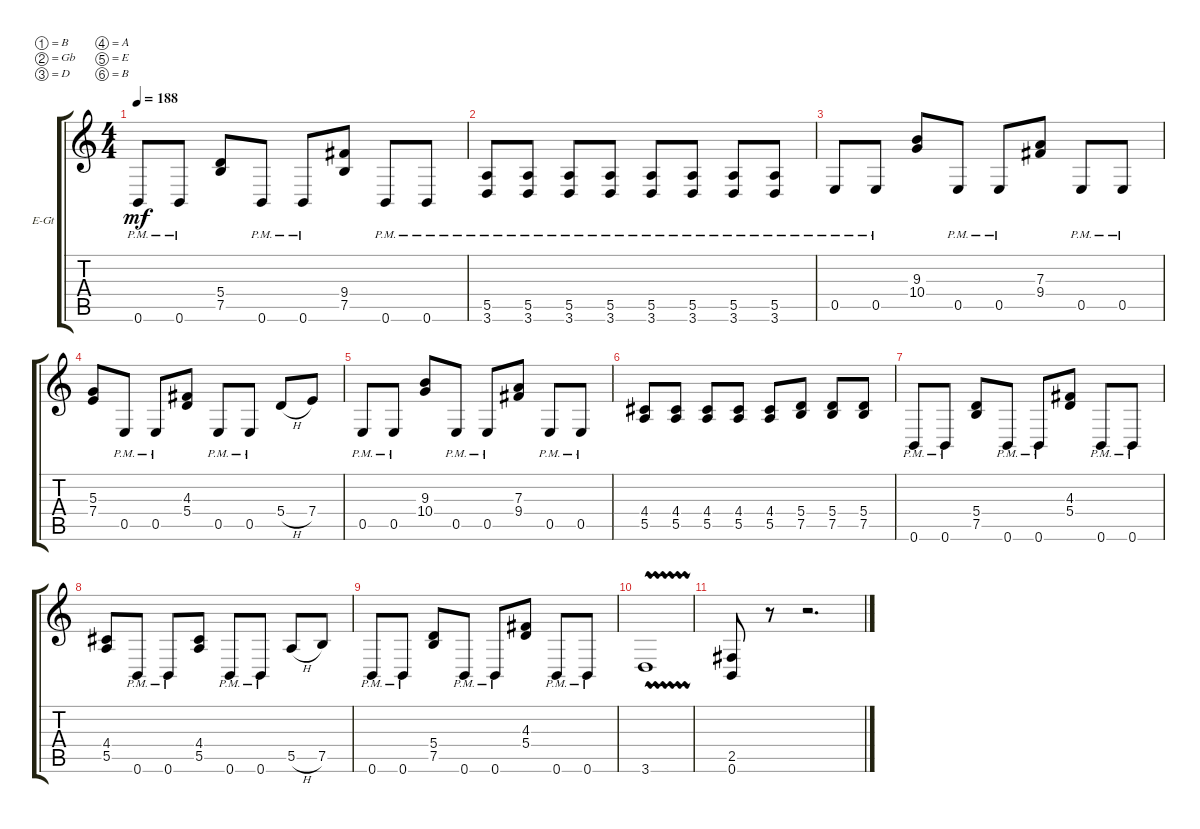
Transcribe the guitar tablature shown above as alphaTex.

\bracketExtendMode groupsimilarinstruments
\firstSystemTrackNameOrientation horizontal
\otherSystemsTrackNameOrientation horizontal
\track ("Electric Guitar 1" "E-Gt") {instrument distortionguitar}
\staff {score tabs}
\tuning (B3 Gb3 D3 A2 E2 B1)
\ts (4 4)
\tempo 188
\clef g2
\ks c
0.6{pm}.8{dy mf} 0.6{pm}.8 (7.5 5.4).8 0.6{pm}.8 0.6{pm}.8 (7.5 9.4).8 0.6{pm}.8 0.6{pm}.8 |
(3.6{pm} 5.5{pm}).8 (3.6{pm} 5.5{pm}).8 (3.6{pm} 5.5{pm}).8 (3.6{pm} 5.5{pm}).8 (3.6{pm} 5.5{pm}).8 (3.6{pm} 5.5{pm}).8 (3.6{pm} 5.5{pm}).8 (3.6{pm} 5.5{pm}).8 |
0.5{pm}.8 0.5{pm}.8 (10.4 9.3).8 0.5{pm}.8 0.5{pm}.8 (9.4 7.3).8 0.5{pm}.8 0.5{pm}.8 |
(7.4 5.3).8 0.5{pm}.8 0.5{pm}.8 (5.4 4.3).8 0.5{pm}.8 0.5{pm}.8 5.4{h}.8 7.4.8 |
0.5{pm}.8 0.5{pm}.8 (10.4 9.3).8 0.5{pm}.8 0.5{pm}.8 (9.4 7.3).8 0.5{pm}.8 0.5{pm}.8 |
(5.5 4.4).8 (5.5 4.4).8 (5.5 4.4).8 (5.5 4.4).8 (5.5 4.4).8 (7.5 5.4).8 (7.5 5.4).8 (7.5 5.4).8 |
0.6{pm}.8 0.6{pm}.8 (7.5 5.4).8 0.6{pm}.8 0.6{pm}.8 (5.4 4.3).8 0.6{pm}.8 0.6{pm}.8 |
(5.5 4.4).8 0.6{pm}.8 0.6{pm}.8 (5.5 4.4).8 0.6{pm}.8 0.6{pm}.8 5.5{h}.8 7.5.8 |
0.6{pm}.8 0.6{pm}.8 (7.5 5.4).8 0.6{pm}.8 0.6{pm}.8 (5.4 4.3).8 0.6{pm}.8 0.6{pm}.8 |
3.6{vw}.1 |
(0.6 2.5).8 r.8 r.2{d}
